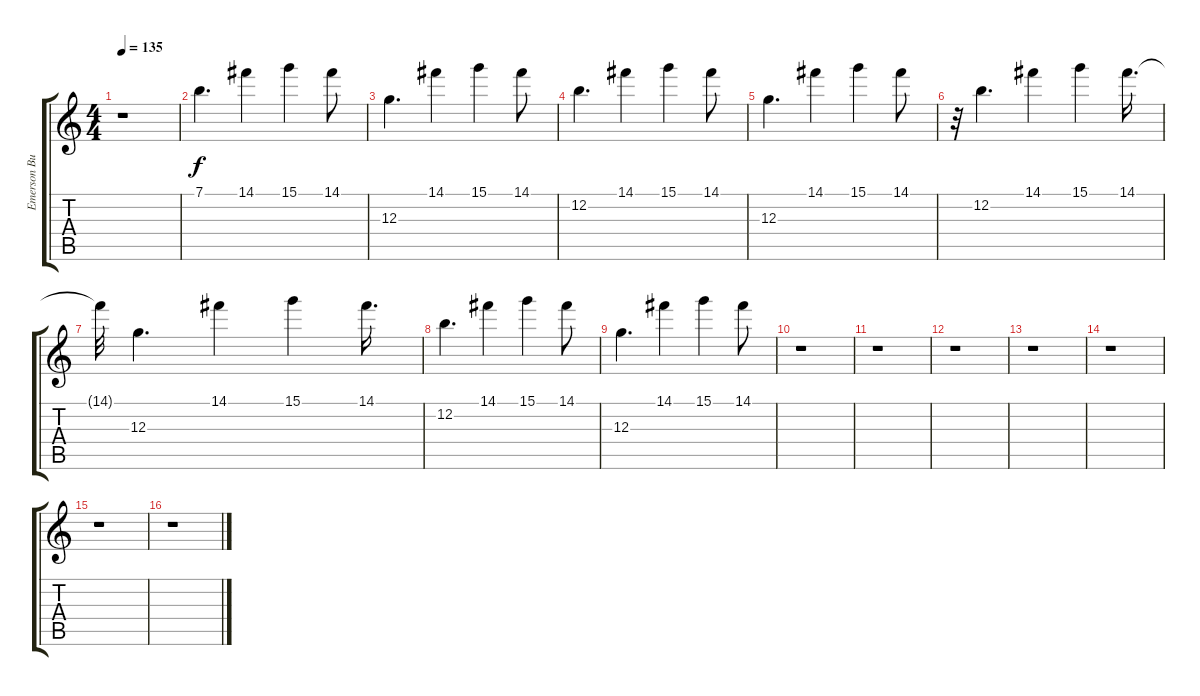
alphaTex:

\track ("Emerson Burton" "Emerson Bu") {instrument acousticguitarsteel}
\staff {score tabs}
\tuning (E4 B3 G3 D3 A2 E2) {hide}
\ts (4 4)
\tempo 135
\clef g2
\ks c
r.1{dy f} |
7.1.4{d instrument rockorgan} 14.1.4 15.1.4 14.1.8 |
12.3.4{d} 14.1.4 15.1.4 14.1.8 |
12.2.4{d} 14.1.4 15.1.4 14.1.8 |
12.3.4{d} 14.1.4 15.1.4 14.1.8 |
r.32 12.2.4{d} 14.1.4 15.1.4 14.1.16{d} |
14.1{t}.32 12.3.4{d} 14.1.4 15.1.4 14.1.16{d} |
12.2.4{d} 14.1.4 15.1.4 14.1.8 |
12.3.4{d} 14.1.4 15.1.4 14.1.8 |
r.1 |
r.1 |
r.1 |
r.1 |
r.1 |
r.1 |
r.1
